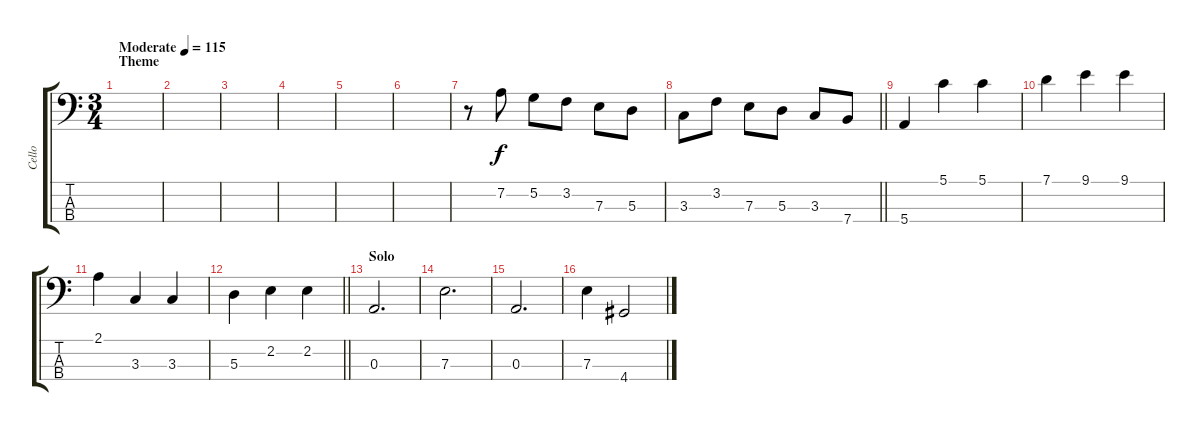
\track ("Cello" "Cello") {instrument electricbassfinger}
\staff {score tabs}
\tuning (G2 D2 A1 E1) {hide}
\ts (3 4)
\section ("" "Theme")
\tempo (115 "Moderate")
\clef f4
\ks aminor
|
|
|
|
|
|
r.8 7.2.8 5.2.8 3.2.8 7.3.8 5.3.8 |
\barLineRight lightlight
3.3.8 3.2.8 7.3.8 5.3.8 3.3.8 7.4.8 |
5.4.4 5.1.4 5.1.4 |
7.1.4 9.1.4 9.1.4 |
2.1.4 3.3.4 3.3.4 |
\barLineRight lightlight
5.3.4 2.2.4 2.2.4 |
\section ("" "Solo")
0.3.2{d} |
7.3.2{d} |
0.3.2{d} |
7.3.4 4.4.2
